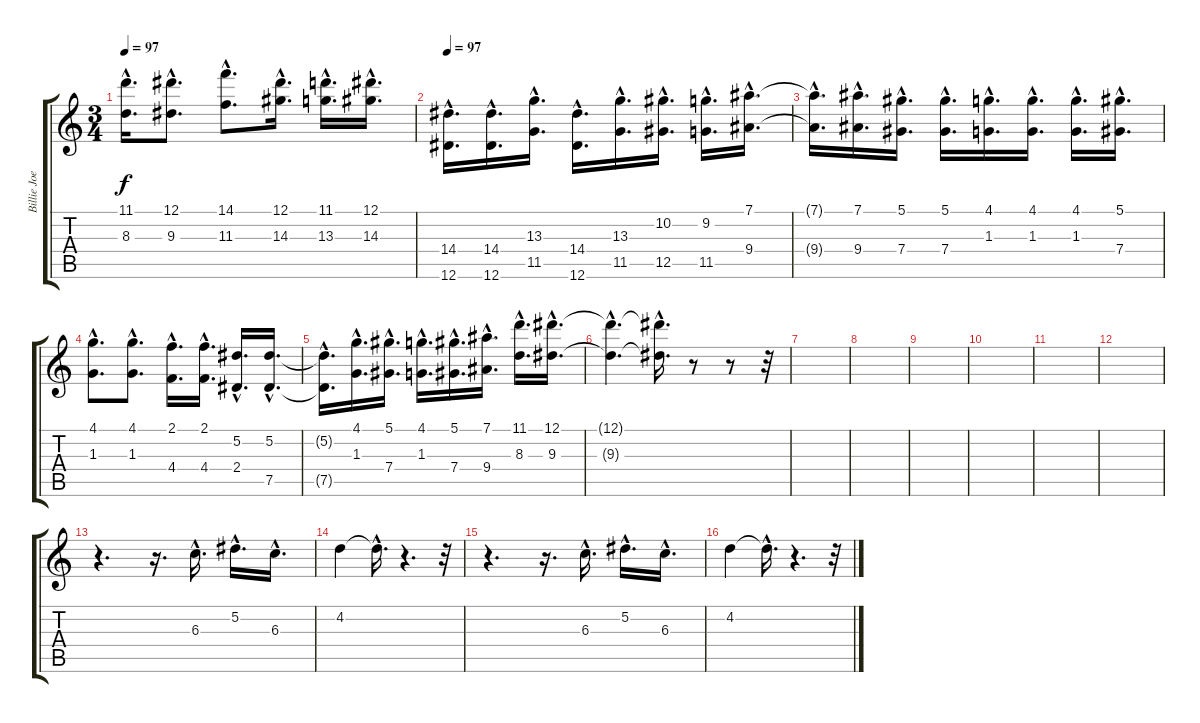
\track ("Billie Joe Guitar 2" "Billie Joe") {instrument distortionguitar}
\staff {score tabs}
\tuning (Eb4 Bb3 Gb3 Db3 Ab2 Eb2) {hide}
\ts (3 4)
\tempo 97
\clef g2
\ks c
(11.1{hac t} 8.3{hac t}).16{d dy f} (12.1{hac} 9.3{hac}).8{d} (14.1{hac} 11.3{hac}).8{d} (12.1{hac} 14.3{hac}).16{d} (11.1{hac} 13.3{hac}).16{d} (12.1{hac} 14.3{hac}).16{d} |
\tempo 97
(14.4{hac} 12.6{hac}).16{d} (14.4{hac} 12.6{hac}).16{d} (13.3{hac} 11.5{hac}).16{d} (14.4{hac} 12.6{hac}).16{d} (13.3{hac} 11.5{hac}).16{d} (10.2{hac} 12.5{hac}).16{d} (9.2{hac} 11.5{hac}).16{d} (7.1{hac} 9.4{hac}).16{d} |
(7.1{hac t} 9.4{hac t}).16{d} (7.1{hac} 9.4{hac}).16{d} (5.1{hac} 7.4{hac}).16{d} (5.1{hac} 7.4{hac}).16{d} (4.1{hac} 1.3{hac}).16{d} (4.1{hac} 1.3{hac}).16{d} (4.1{hac} 1.3{hac}).16{d} (5.1{hac} 7.4{hac}).16{d} |
(4.1{hac} 1.3{hac}).8{d} (4.1{hac} 1.3{hac}).8{d} (2.1{hac} 4.4{hac}).16{d} (2.1{hac} 4.4{hac}).16{d} (5.2{hac} 2.4{hac}).16{d} (5.2{hac} 7.5{hac}).16{d} |
(5.2{hac t} 7.5{hac t}).16{d} (4.1{hac} 1.3{hac}).16{d} (5.1{hac} 7.4{hac}).16{d} (4.1{hac} 1.3{hac}).16{d} (5.1{hac} 7.4{hac}).16{d} (7.1{hac} 9.4{hac}).16{d} (11.1{hac} 8.3{hac}).16{d} (12.1{hac} 9.3{hac}).16{d} |
(12.1{hac t} 9.3{hac t}).4{d} (12.1{hac t} 9.3{hac t}).16{d} r.8 r.8 r.32 |
|
|
|
|
|
|
r.4{d} r.16{d} 6.3{hac}.16{d} 5.2{hac}.16{d} 6.3{hac}.16{d} |
4.2.4 4.2{hac t}.16{d} r.4{d} r.32 |
r.4{d} r.16{d} 6.3{hac}.16{d} 5.2{hac}.16{d} 6.3{hac}.16{d} |
4.2.4 4.2{hac t}.16{d} r.4{d} r.32
